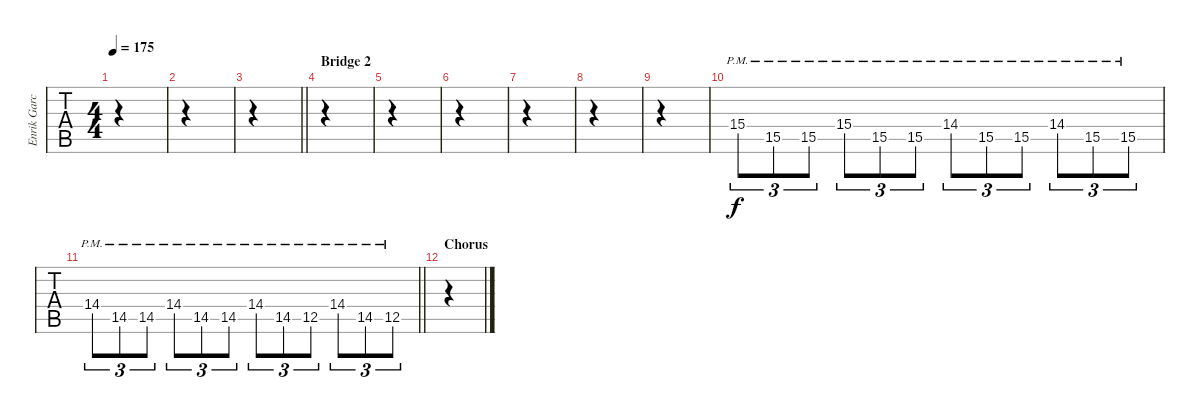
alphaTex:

\track ("Enrik García, Lead Guitar" "Enrik Garc") {instrument distortionguitar}
\staff {tabs}
\tuning (Eb4 Bb3 Gb3 Db3 Ab2 Eb2) {hide}
\ts (4 4)
\tempo 175
\clef g2
\ks c
|
|
\barLineRight lightlight
|
\section ("" "Bridge 2")
|
|
|
|
|
|
15.4{pm}.8{tu (3 2)} 15.5{pm}.8{tu (3 2)} 15.5{pm}.8{tu (3 2)} 15.4{pm}.8{tu (3 2)} 15.5{pm}.8{tu (3 2)} 15.5{pm}.8{tu (3 2)} 14.4{pm}.8{tu (3 2)} 15.5{pm}.8{tu (3 2)} 15.5{pm}.8{tu (3 2)} 14.4{pm}.8{tu (3 2)} 15.5{pm}.8{tu (3 2)} 15.5{pm}.8{tu (3 2)} |
\barLineRight lightlight
14.4{pm}.8{tu (3 2)} 14.5{pm}.8{tu (3 2)} 14.5{pm}.8{tu (3 2)} 14.4{pm}.8{tu (3 2)} 14.5{pm}.8{tu (3 2)} 14.5{pm}.8{tu (3 2)} 14.4{pm}.8{tu (3 2)} 14.5{pm}.8{tu (3 2)} 12.5{pm}.8{tu (3 2)} 14.4{pm}.8{tu (3 2)} 14.5{pm}.8{tu (3 2)} 12.5{pm}.8{tu (3 2)} |
\section ("" "Chorus")
